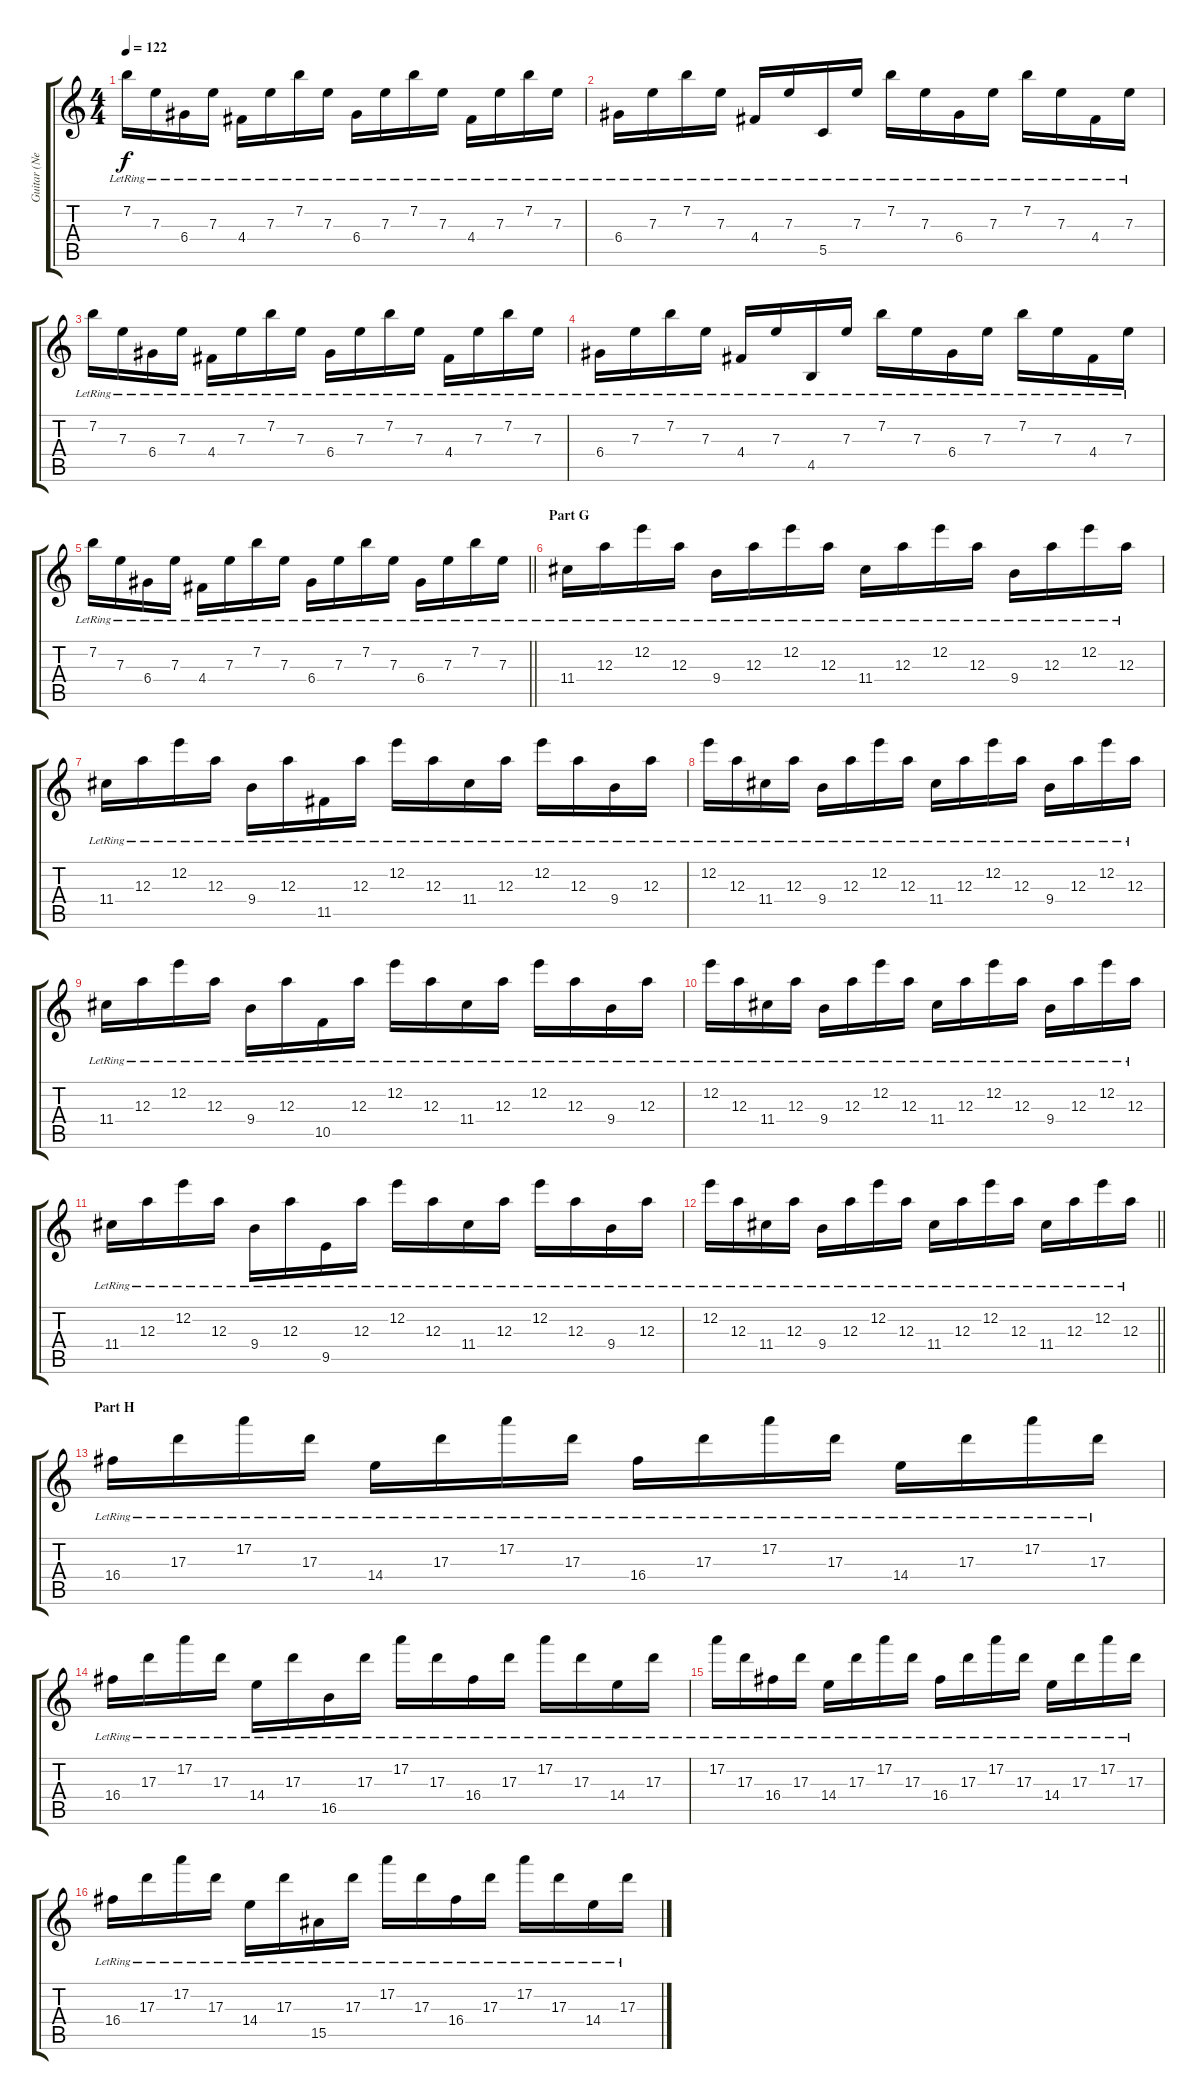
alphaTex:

\track ("Guitar (New Standart Tuning)" "Guitar (Ne") {instrument acousticguitarsteel}
\staff {score tabs}
\tuning (G4 E4 A3 D3 G2 C2) {hide}
\ts (4 4)
\tempo 122
\clef g2
\ks c
7.2{lr}.16{dy f} 7.3{lr}.16 6.4{lr}.16 7.3{lr}.16 4.4{lr}.16 7.3{lr}.16 7.2{lr}.16 7.3{lr}.16 6.4{lr}.16 7.3{lr}.16 7.2{lr}.16 7.3{lr}.16 4.4{lr}.16 7.3{lr}.16 7.2{lr}.16 7.3{lr}.16 |
6.4{lr}.16 7.3{lr}.16 7.2{lr}.16 7.3{lr}.16 4.4{lr}.16 7.3{lr}.16 5.5{lr}.16 7.3{lr}.16 7.2{lr}.16 7.3{lr}.16 6.4{lr}.16 7.3{lr}.16 7.2{lr}.16 7.3{lr}.16 4.4{lr}.16 7.3{lr}.16 |
7.2{lr}.16 7.3{lr}.16 6.4{lr}.16 7.3{lr}.16 4.4{lr}.16 7.3{lr}.16 7.2{lr}.16 7.3{lr}.16 6.4{lr}.16 7.3{lr}.16 7.2{lr}.16 7.3{lr}.16 4.4{lr}.16 7.3{lr}.16 7.2{lr}.16 7.3{lr}.16 |
6.4{lr}.16 7.3{lr}.16 7.2{lr}.16 7.3{lr}.16 4.4{lr}.16 7.3{lr}.16 4.5{lr}.16 7.3{lr}.16 7.2{lr}.16 7.3{lr}.16 6.4{lr}.16 7.3{lr}.16 7.2{lr}.16 7.3{lr}.16 4.4{lr}.16 7.3{lr}.16 |
\barLineRight lightlight
7.2{lr}.16 7.3{lr}.16 6.4{lr}.16 7.3{lr}.16 4.4{lr}.16 7.3{lr}.16 7.2{lr}.16 7.3{lr}.16 6.4{lr}.16 7.3{lr}.16 7.2{lr}.16 7.3{lr}.16 6.4{lr}.16 7.3{lr}.16 7.2{lr}.16 7.3{lr}.16 |
\section ("" "Part G")
11.4{lr}.16 12.3{lr}.16 12.2{lr}.16 12.3{lr}.16 9.4{lr}.16 12.3{lr}.16 12.2{lr}.16 12.3{lr}.16 11.4{lr}.16 12.3{lr}.16 12.2{lr}.16 12.3{lr}.16 9.4{lr}.16 12.3{lr}.16 12.2{lr}.16 12.3{lr}.16 |
11.4{lr}.16 12.3{lr}.16 12.2{lr}.16 12.3{lr}.16 9.4{lr}.16 12.3{lr}.16 11.5{lr}.16 12.3{lr}.16 12.2{lr}.16 12.3{lr}.16 11.4{lr}.16 12.3{lr}.16 12.2{lr}.16 12.3{lr}.16 9.4{lr}.16 12.3{lr}.16 |
12.2{lr}.16 12.3{lr}.16 11.4{lr}.16 12.3{lr}.16 9.4{lr}.16 12.3{lr}.16 12.2{lr}.16 12.3{lr}.16 11.4{lr}.16 12.3{lr}.16 12.2{lr}.16 12.3{lr}.16 9.4{lr}.16 12.3{lr}.16 12.2{lr}.16 12.3{lr}.16 |
11.4{lr}.16 12.3{lr}.16 12.2{lr}.16 12.3{lr}.16 9.4{lr}.16 12.3{lr}.16 10.5{lr}.16 12.3{lr}.16 12.2{lr}.16 12.3{lr}.16 11.4{lr}.16 12.3{lr}.16 12.2{lr}.16 12.3{lr}.16 9.4{lr}.16 12.3{lr}.16 |
12.2{lr}.16 12.3{lr}.16 11.4{lr}.16 12.3{lr}.16 9.4{lr}.16 12.3{lr}.16 12.2{lr}.16 12.3{lr}.16 11.4{lr}.16 12.3{lr}.16 12.2{lr}.16 12.3{lr}.16 9.4{lr}.16 12.3{lr}.16 12.2{lr}.16 12.3{lr}.16 |
11.4{lr}.16 12.3{lr}.16 12.2{lr}.16 12.3{lr}.16 9.4{lr}.16 12.3{lr}.16 9.5{lr}.16 12.3{lr}.16 12.2{lr}.16 12.3{lr}.16 11.4{lr}.16 12.3{lr}.16 12.2{lr}.16 12.3{lr}.16 9.4{lr}.16 12.3{lr}.16 |
\barLineRight lightlight
12.2{lr}.16 12.3{lr}.16 11.4{lr}.16 12.3{lr}.16 9.4{lr}.16 12.3{lr}.16 12.2{lr}.16 12.3{lr}.16 11.4{lr}.16 12.3{lr}.16 12.2{lr}.16 12.3{lr}.16 11.4{lr}.16 12.3{lr}.16 12.2{lr}.16 12.3{lr}.16 |
\section ("" "Part H")
16.4{lr}.16 17.3{lr}.16 17.2{lr}.16 17.3{lr}.16 14.4{lr}.16 17.3{lr}.16 17.2{lr}.16 17.3{lr}.16 16.4{lr}.16 17.3{lr}.16 17.2{lr}.16 17.3{lr}.16 14.4{lr}.16 17.3{lr}.16 17.2{lr}.16 17.3{lr}.16 |
16.4{lr}.16 17.3{lr}.16 17.2{lr}.16 17.3{lr}.16 14.4{lr}.16 17.3{lr}.16 16.5{lr}.16 17.3{lr}.16 17.2{lr}.16 17.3{lr}.16 16.4{lr}.16 17.3{lr}.16 17.2{lr}.16 17.3{lr}.16 14.4{lr}.16 17.3{lr}.16 |
17.2{lr}.16 17.3{lr}.16 16.4{lr}.16 17.3{lr}.16 14.4{lr}.16 17.3{lr}.16 17.2{lr}.16 17.3{lr}.16 16.4{lr}.16 17.3{lr}.16 17.2{lr}.16 17.3{lr}.16 14.4{lr}.16 17.3{lr}.16 17.2{lr}.16 17.3{lr}.16 |
16.4{lr}.16 17.3{lr}.16 17.2{lr}.16 17.3{lr}.16 14.4{lr}.16 17.3{lr}.16 15.5{lr}.16 17.3{lr}.16 17.2{lr}.16 17.3{lr}.16 16.4{lr}.16 17.3{lr}.16 17.2{lr}.16 17.3{lr}.16 14.4{lr}.16 17.3{lr}.16
